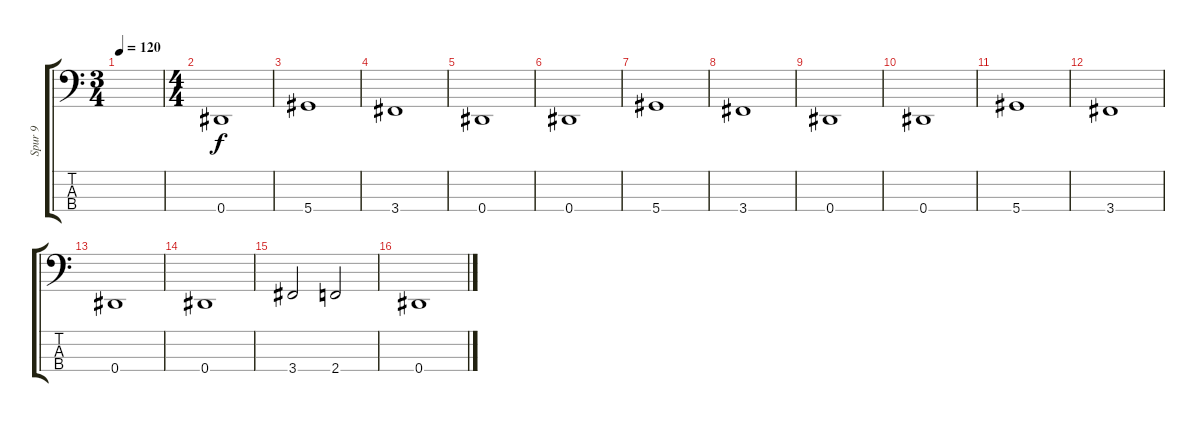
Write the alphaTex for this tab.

\track ("Spur 9" "Spur 9") {instrument fretlessbass}
\staff {score tabs}
\tuning (Gb2 Db2 Ab1 Eb1) {hide}
\ts (3 4)
\tempo 120
\clef f4
\ks c
|
\ts (4 4)
0.4.1 |
5.4.1 |
3.4.1 |
0.4.1 |
0.4.1 |
5.4.1 |
3.4.1 |
0.4.1 |
0.4.1 |
5.4.1 |
3.4.1 |
0.4.1 |
0.4.1 |
3.4.2 2.4.2 |
0.4.1
